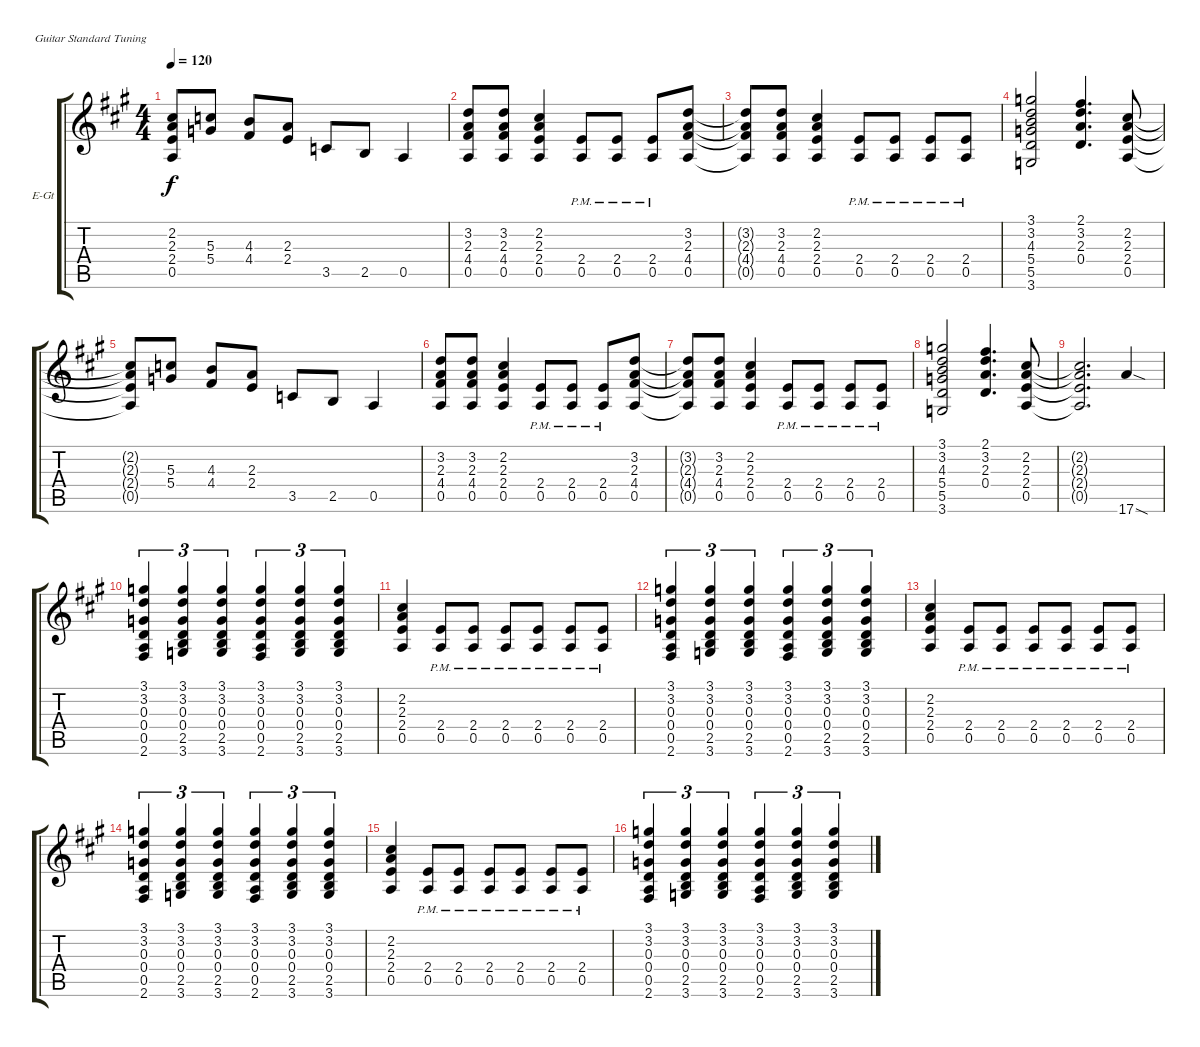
\bracketExtendMode groupsimilarinstruments
\firstSystemTrackNameOrientation horizontal
\otherSystemsTrackNameOrientation horizontal
\track ("Guitar" "E-Gt") {instrument overdrivenguitar}
\staff {score tabs}
\tuning (E4 B3 G3 D3 A2 E2)
\ts (4 4)
\tempo 120
\clef g2
\scale
1.07062
\ks a
(2.2{t} 2.3{t} 2.4{t} 0.5{t}).8{dy f} (5.4 5.3).8 (4.4 4.3).8 (2.4 2.3).8 3.5.8 2.5.8 0.5.4 |
\scale
0.929382 (3.2 2.3 4.4 0.5).8 (3.2 2.3 4.4 0.5).8 (2.2 2.3 2.4 0.5).4 (0.5{pm} 2.4{pm}).8 (0.5{pm} 2.4{pm}).8 (0.5{pm} 2.4{pm}).8 (3.2 2.3 4.4 0.5).8 |
\scale
1.07062 (3.2{t} 2.3{t} 4.4{t} 0.5{t}).8 (3.2 2.3 4.4 0.5).8 (2.2 2.3 2.4 0.5).4 (0.5{pm} 2.4{pm}).8 (0.5{pm} 2.4{pm}).8 (0.5{pm} 2.4{pm}).8 (0.5{pm} 2.4{pm}).8 |
\scale
0.929382 (3.1 3.2 4.3 5.4 5.5 3.6).2 (2.1 3.2 2.3 0.4).4{d} (2.2 2.3 2.4 0.5).8 |
\scale
1.07062 (2.2{t} 2.3{t} 2.4{t} 0.5{t}).8 (5.4 5.3).8 (4.4 4.3).8 (2.4 2.3).8 3.5.8 2.5.8 0.5.4 |
\scale
0.929382 (3.2 2.3 4.4 0.5).8 (3.2 2.3 4.4 0.5).8 (2.2 2.3 2.4 0.5).4 (0.5{pm} 2.4{pm}).8 (0.5{pm} 2.4{pm}).8 (0.5{pm} 2.4{pm}).8 (3.2 2.3 4.4 0.5).8 |
\scale
1.07062 (3.2{t} 2.3{t} 4.4{t} 0.5{t}).8 (3.2 2.3 4.4 0.5).8 (2.2 2.3 2.4 0.5).4 (0.5{pm} 2.4{pm}).8 (0.5{pm} 2.4{pm}).8 (0.5{pm} 2.4{pm}).8 (0.5{pm} 2.4{pm}).8 |
\scale
0.929382 (3.1 3.2 4.3 5.4 5.5 3.6).2 (2.1 3.2 2.3 0.4).4{d} (2.2 2.3 2.4 0.5).8 |
\scale
1.07062 (2.2{t} 2.3{t} 2.4{t} 0.5{t}).2{d} 17.6{sod}.4 |
\scale
0.929382 (2.6 3.1 3.2 0.3 0.4 0.5).4{tu (3 2)} (3.6 2.5 0.4 0.3 3.2 3.1).4{tu (3 2)} (3.6 2.5 0.4 0.3 3.2 3.1).4{tu (3 2)} (2.6 3.1 3.2 0.3 0.4 0.5).4{tu (3 2)} (3.6 2.5 0.4 0.3 3.2 3.1).4{tu (3 2)} (3.6 2.5 0.4 0.3 3.2 3.1).4{tu (3 2)} |
\scale
1.07062 (2.3 2.4 0.5 2.2).4 (0.5{pm} 2.4{pm}).8 (0.5{pm} 2.4{pm}).8 (0.5{pm} 2.4{pm}).8 (0.5{pm} 2.4{pm}).8 (0.5{pm} 2.4{pm}).8 (0.5{pm} 2.4{pm}).8 |
\scale
0.929382 (2.6 3.1 3.2 0.3 0.4 0.5).4{tu (3 2)} (3.6 2.5 0.4 0.3 3.2 3.1).4{tu (3 2)} (3.6 2.5 0.4 0.3 3.2 3.1).4{tu (3 2)} (2.6 3.1 3.2 0.3 0.4 0.5).4{tu (3 2)} (3.6 2.5 0.4 0.3 3.2 3.1).4{tu (3 2)} (3.6 2.5 0.4 0.3 3.2 3.1).4{tu (3 2)} |
\scale
1.07062 (2.3 2.4 0.5 2.2).4 (0.5{pm} 2.4{pm}).8 (0.5{pm} 2.4{pm}).8 (0.5{pm} 2.4{pm}).8 (0.5{pm} 2.4{pm}).8 (0.5{pm} 2.4{pm}).8 (0.5{pm} 2.4{pm}).8 |
\scale
0.929382 (2.6 3.1 3.2 0.3 0.4 0.5).4{tu (3 2)} (3.6 2.5 0.4 0.3 3.2 3.1).4{tu (3 2)} (3.6 2.5 0.4 0.3 3.2 3.1).4{tu (3 2)} (2.6 3.1 3.2 0.3 0.4 0.5).4{tu (3 2)} (3.6 2.5 0.4 0.3 3.2 3.1).4{tu (3 2)} (3.6 2.5 0.4 0.3 3.2 3.1).4{tu (3 2)} |
\scale
1.07062 (2.3 2.4 0.5 2.2).4 (0.5{pm} 2.4{pm}).8 (0.5{pm} 2.4{pm}).8 (0.5{pm} 2.4{pm}).8 (0.5{pm} 2.4{pm}).8 (0.5{pm} 2.4{pm}).8 (0.5{pm} 2.4{pm}).8 |
\scale
0.929382 (2.6 3.1 3.2 0.3 0.4 0.5).4{tu (3 2)} (3.6 2.5 0.4 0.3 3.2 3.1).4{tu (3 2)} (3.6 2.5 0.4 0.3 3.2 3.1).4{tu (3 2)} (2.6 3.1 3.2 0.3 0.4 0.5).4{tu (3 2)} (3.6 2.5 0.4 0.3 3.2 3.1).4{tu (3 2)} (3.6 2.5 0.4 0.3 3.2 3.1).4{tu (3 2)}
